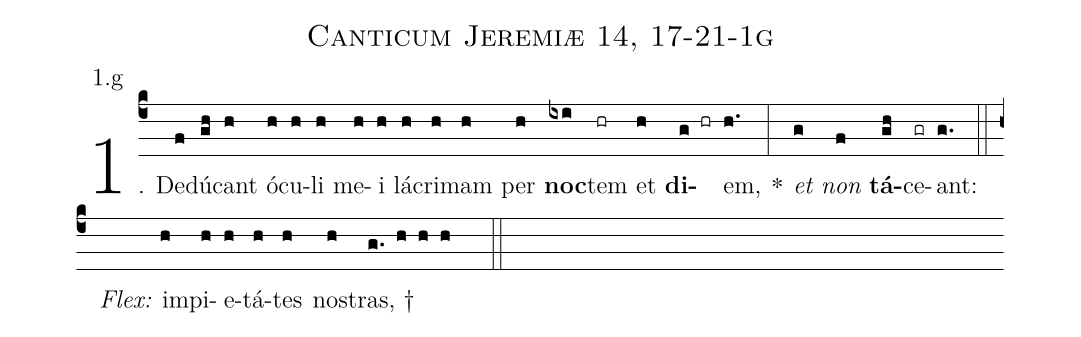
name: Canticum Jeremiæ 14, 17-21-1g;
annotation: 1.g;
%%
(c4)1. De(f)dú(gh)cant(h) ó(h)cu(h)li(h) me(h)i(h) lá(h)cri(h)mam(h) per(h) <b>noc</b>(ixi)tem(hr) et(h) <b>di</b>(g hr)em,(h.) *(:) <i>et</i>(g) <i>non</i>(f) <b>tá</b>(gh)ce(gr)ant:(g.) (::)
<i>Flex:</i>()  im(h)pi(h)e(h)tá(h)tes(h) nos(h)tras, †(g. h h h  ::)
